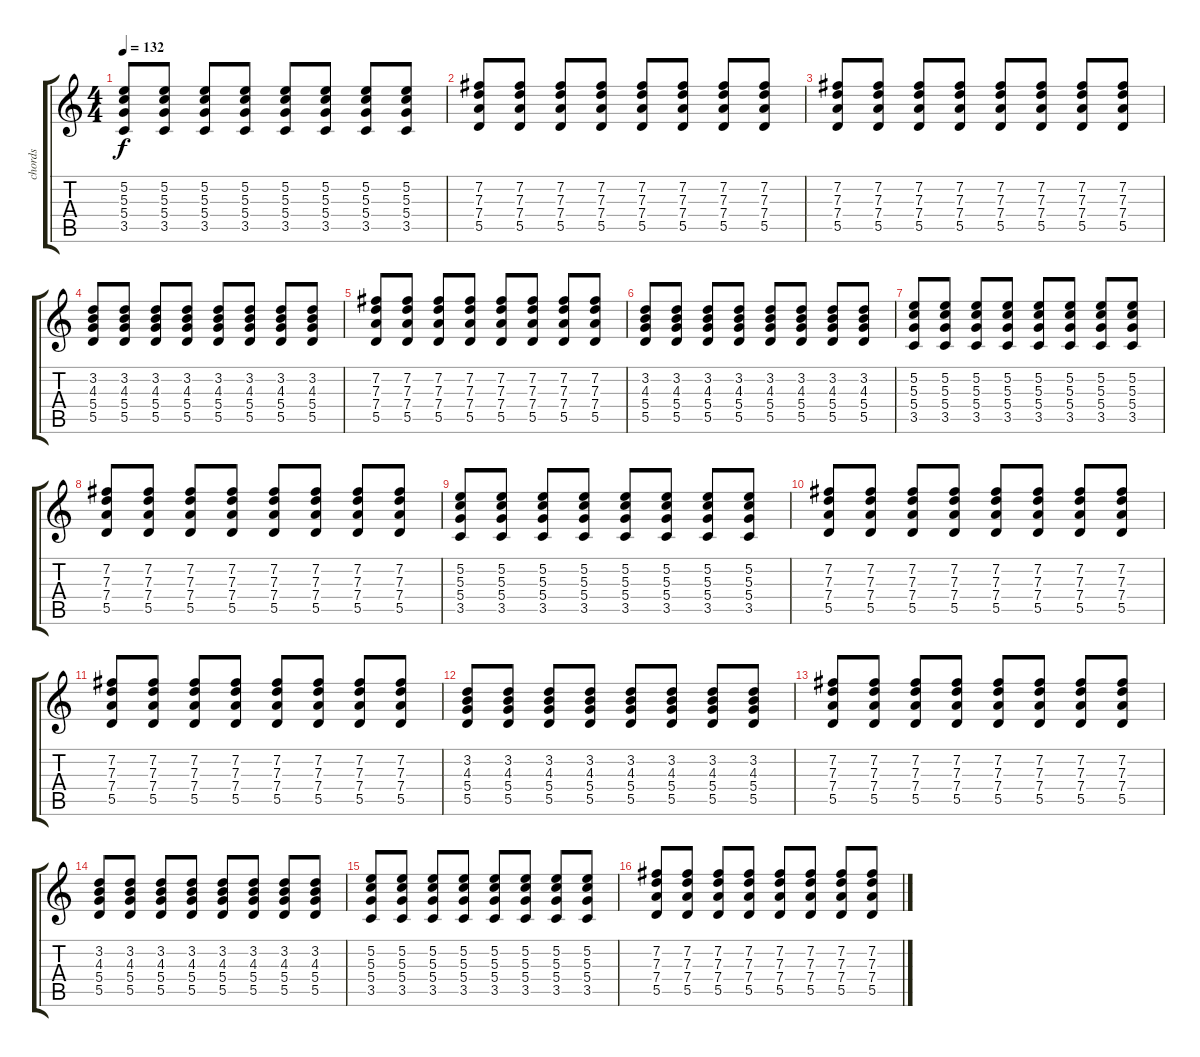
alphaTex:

\track ("chords" "chords") {instrument overdrivenguitar}
\staff {score tabs}
\tuning (E4 B3 G3 D3 A2 E2) {hide}
\ts (4 4)
\tempo 132
\clef g2
\ks c
(5.2 5.3 5.4 3.5).8{dy f} (5.2 5.3 5.4 3.5).8 (5.2 5.3 5.4 3.5).8 (5.2 5.3 5.4 3.5).8 (5.2 5.3 5.4 3.5).8 (5.2 5.3 5.4 3.5).8 (5.2 5.3 5.4 3.5).8 (5.2 5.3 5.4 3.5).8 |
(7.2 7.3 7.4 5.5).8 (7.2 7.3 7.4 5.5).8 (7.2 7.3 7.4 5.5).8 (7.2 7.3 7.4 5.5).8 (7.2 7.3 7.4 5.5).8 (7.2 7.3 7.4 5.5).8 (7.2 7.3 7.4 5.5).8 (7.2 7.3 7.4 5.5).8 |
(7.2 7.3 7.4 5.5).8 (7.2 7.3 7.4 5.5).8 (7.2 7.3 7.4 5.5).8 (7.2 7.3 7.4 5.5).8 (7.2 7.3 7.4 5.5).8 (7.2 7.3 7.4 5.5).8 (7.2 7.3 7.4 5.5).8 (7.2 7.3 7.4 5.5).8 |
(3.2 4.3 5.4 5.5).8 (3.2 4.3 5.4 5.5).8 (3.2 4.3 5.4 5.5).8 (3.2 4.3 5.4 5.5).8 (3.2 4.3 5.4 5.5).8 (3.2 4.3 5.4 5.5).8 (3.2 4.3 5.4 5.5).8 (3.2 4.3 5.4 5.5).8 |
(7.2 7.3 7.4 5.5).8 (7.2 7.3 7.4 5.5).8 (7.2 7.3 7.4 5.5).8 (7.2 7.3 7.4 5.5).8 (7.2 7.3 7.4 5.5).8 (7.2 7.3 7.4 5.5).8 (7.2 7.3 7.4 5.5).8 (7.2 7.3 7.4 5.5).8 |
(3.2 4.3 5.4 5.5).8 (3.2 4.3 5.4 5.5).8 (3.2 4.3 5.4 5.5).8 (3.2 4.3 5.4 5.5).8 (3.2 4.3 5.4 5.5).8 (3.2 4.3 5.4 5.5).8 (3.2 4.3 5.4 5.5).8 (3.2 4.3 5.4 5.5).8 |
(5.2 5.3 5.4 3.5).8 (5.2 5.3 5.4 3.5).8 (5.2 5.3 5.4 3.5).8 (5.2 5.3 5.4 3.5).8 (5.2 5.3 5.4 3.5).8 (5.2 5.3 5.4 3.5).8 (5.2 5.3 5.4 3.5).8 (5.2 5.3 5.4 3.5).8 |
(7.2 7.3 7.4 5.5).8 (7.2 7.3 7.4 5.5).8 (7.2 7.3 7.4 5.5).8 (7.2 7.3 7.4 5.5).8 (7.2 7.3 7.4 5.5).8 (7.2 7.3 7.4 5.5).8 (7.2 7.3 7.4 5.5).8 (7.2 7.3 7.4 5.5).8 |
(5.2 5.3 5.4 3.5).8 (5.2 5.3 5.4 3.5).8 (5.2 5.3 5.4 3.5).8 (5.2 5.3 5.4 3.5).8 (5.2 5.3 5.4 3.5).8 (5.2 5.3 5.4 3.5).8 (5.2 5.3 5.4 3.5).8 (5.2 5.3 5.4 3.5).8 |
(7.2 7.3 7.4 5.5).8 (7.2 7.3 7.4 5.5).8 (7.2 7.3 7.4 5.5).8 (7.2 7.3 7.4 5.5).8 (7.2 7.3 7.4 5.5).8 (7.2 7.3 7.4 5.5).8 (7.2 7.3 7.4 5.5).8 (7.2 7.3 7.4 5.5).8 |
(7.2 7.3 7.4 5.5).8 (7.2 7.3 7.4 5.5).8 (7.2 7.3 7.4 5.5).8 (7.2 7.3 7.4 5.5).8 (7.2 7.3 7.4 5.5).8 (7.2 7.3 7.4 5.5).8 (7.2 7.3 7.4 5.5).8 (7.2 7.3 7.4 5.5).8 |
(3.2 4.3 5.4 5.5).8 (3.2 4.3 5.4 5.5).8 (3.2 4.3 5.4 5.5).8 (3.2 4.3 5.4 5.5).8 (3.2 4.3 5.4 5.5).8 (3.2 4.3 5.4 5.5).8 (3.2 4.3 5.4 5.5).8 (3.2 4.3 5.4 5.5).8 |
(7.2 7.3 7.4 5.5).8 (7.2 7.3 7.4 5.5).8 (7.2 7.3 7.4 5.5).8 (7.2 7.3 7.4 5.5).8 (7.2 7.3 7.4 5.5).8 (7.2 7.3 7.4 5.5).8 (7.2 7.3 7.4 5.5).8 (7.2 7.3 7.4 5.5).8 |
(3.2 4.3 5.4 5.5).8 (3.2 4.3 5.4 5.5).8 (3.2 4.3 5.4 5.5).8 (3.2 4.3 5.4 5.5).8 (3.2 4.3 5.4 5.5).8 (3.2 4.3 5.4 5.5).8 (3.2 4.3 5.4 5.5).8 (3.2 4.3 5.4 5.5).8 |
(5.2 5.3 5.4 3.5).8 (5.2 5.3 5.4 3.5).8 (5.2 5.3 5.4 3.5).8 (5.2 5.3 5.4 3.5).8 (5.2 5.3 5.4 3.5).8 (5.2 5.3 5.4 3.5).8 (5.2 5.3 5.4 3.5).8 (5.2 5.3 5.4 3.5).8 |
(7.2 7.3 7.4 5.5).8 (7.2 7.3 7.4 5.5).8 (7.2 7.3 7.4 5.5).8 (7.2 7.3 7.4 5.5).8 (7.2 7.3 7.4 5.5).8 (7.2 7.3 7.4 5.5).8 (7.2 7.3 7.4 5.5).8 (7.2 7.3 7.4 5.5).8
